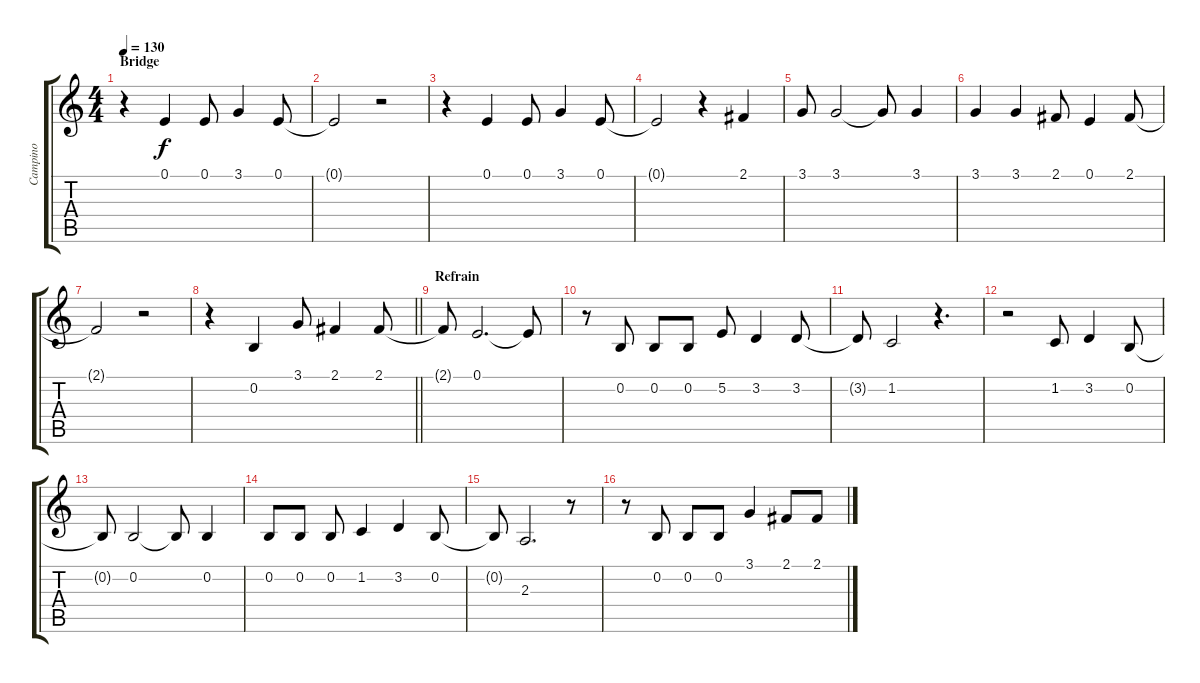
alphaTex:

\track ("Campino" "Campino") {instrument synthvoice}
\staff {score tabs}
\tuning (E4 B3 G3 D3 A2 E2) {hide}
\ts (4 4)
\section ("" "Bridge")
\tempo 130
\clef g2
\ks c
r.4{dy f} 0.1.4 0.1.8 3.1.4 0.1.8 |
0.1{t}.2 r.2 |
r.4 0.1.4 0.1.8 3.1.4 0.1.8 |
0.1{t}.2 r.4 2.1.4 |
3.1.8 3.1.2 3.1{t}.8 3.1.4 |
3.1.4 3.1.4 2.1.8 0.1.4 2.1.8 |
2.1{t}.2 r.2 |
\barLineRight lightlight
r.4 0.2.4 3.1.8 2.1.4 2.1.8 |
\section ("" "Refrain")
2.1{t}.8 0.1.2{d} 0.1{t}.8 |
r.8 0.2.8 0.2.8 0.2.8 5.2.8 3.2.4 3.2.8 |
3.2{t}.8 1.2.2 r.4{d} |
r.2 1.2.8 3.2.4 0.2.8 |
0.2{t}.8 0.2.2 0.2{t}.8 0.2.4 |
0.2.8 0.2.8 0.2.8 1.2.4 3.2.4 0.2.8 |
0.2{t}.8 2.3.2{d} r.8 |
r.8 0.2.8 0.2.8 0.2.8 3.1.4 2.1.8 2.1.8
